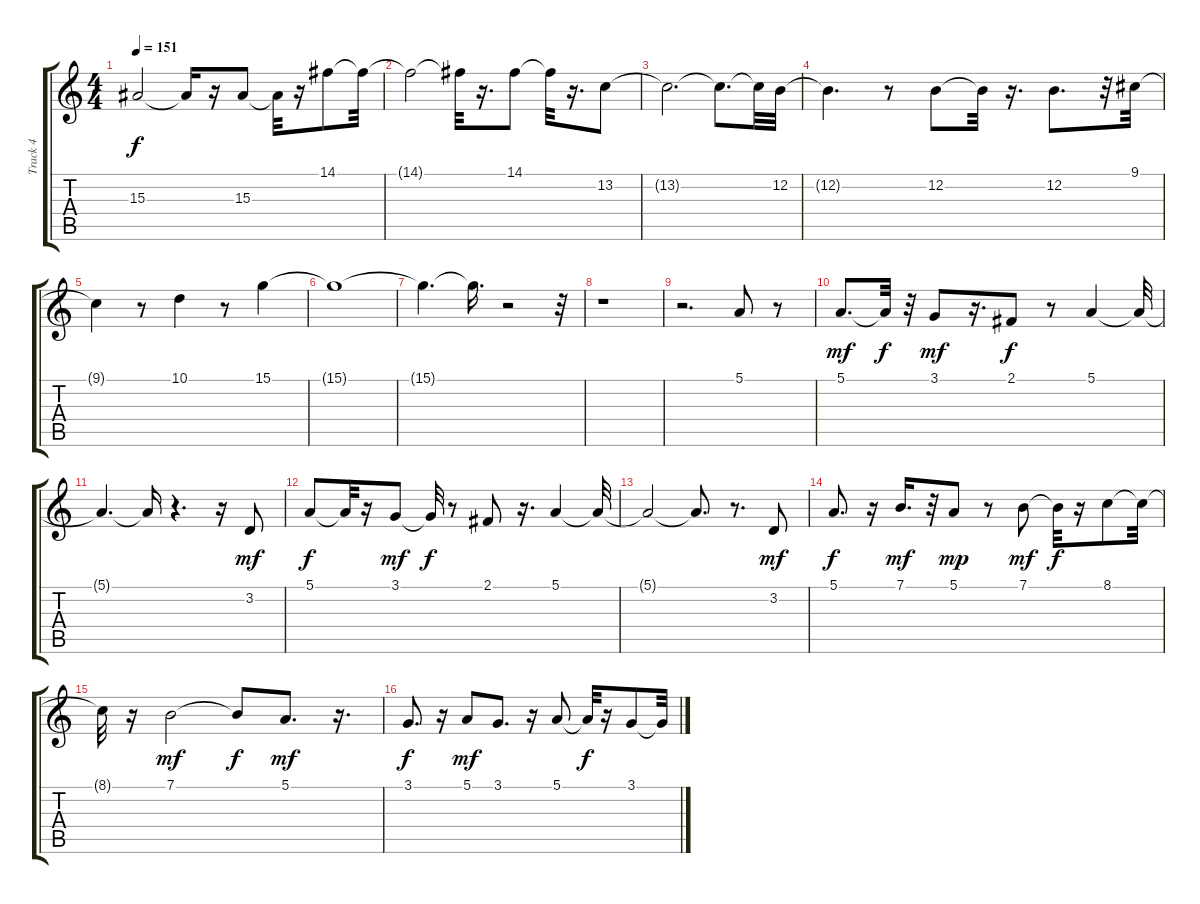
\track ("Track 4" "Track 4") {instrument synthvoice}
\staff {score tabs}
\tuning (E4 B3 G3 D3 A2 E2) {hide}
\ts (4 4)
\tempo 151
\clef g2
\ks c
15.3{t}.2{dy f} 15.3{t}.16 r.16 15.3.8 15.3{t}.32 r.16 14.1.8 14.1{t}.32 |
14.1{t}.2 14.1{t}.32 r.16{d} 14.1.8 14.1{t}.32 r.16{d} 13.2.8 |
13.2{t}.2{d} 13.2{t}.8{d} 13.2{t}.32 12.2.32 |
12.2{t}.4{d} r.8 12.2.8 12.2{t}.32 r.16{d} 12.2.8{d} r.32 9.1.32 |
9.1{t}.4 r.8 10.1.4 r.8 15.1.4 |
15.1{t}.1 |
15.1{t}.4{d} 15.1{t}.16{d} r.2 r.32 |
r.1 |
r.2{d} 5.1.8 r.8 |
5.1.8{d dy mf} 5.1{t}.32{dy f} r.32 3.1.8{dy mf} r.16{d} 2.1.8{dy f} r.8 5.1.4 5.1{t}.32 |
5.1{t}.4{d} 5.1{t}.16 r.4{d} r.16 3.2.8{dy mf} |
5.1.8{dy f} 5.1{t}.32 r.16 3.1.8{dy mf} 3.1{t}.32{dy f} r.8 2.1.8 r.16{d} 5.1.4 5.1{t}.32 |
5.1{t}.2 5.1{t}.8{d} r.8{d} 3.2.8{dy mf} |
5.1.8{d dy f} r.16 7.1.16{d dy mf} r.32 5.1.8{dy mp} r.8 7.1.8{dy mf} 7.1{t}.32{dy f} r.16 8.1.8 8.1{t}.32 |
8.1{t}.32 r.16 7.1.2{dy mf} 7.1{t}.8{dy f} 5.1.8{d dy mf} r.16{d} |
3.1.8{d dy f} r.16 5.1.8{dy mf} 3.1.8{d} r.16 5.1.8 5.1{t}.32{dy f} r.16 3.1.8 3.1{t}.32
